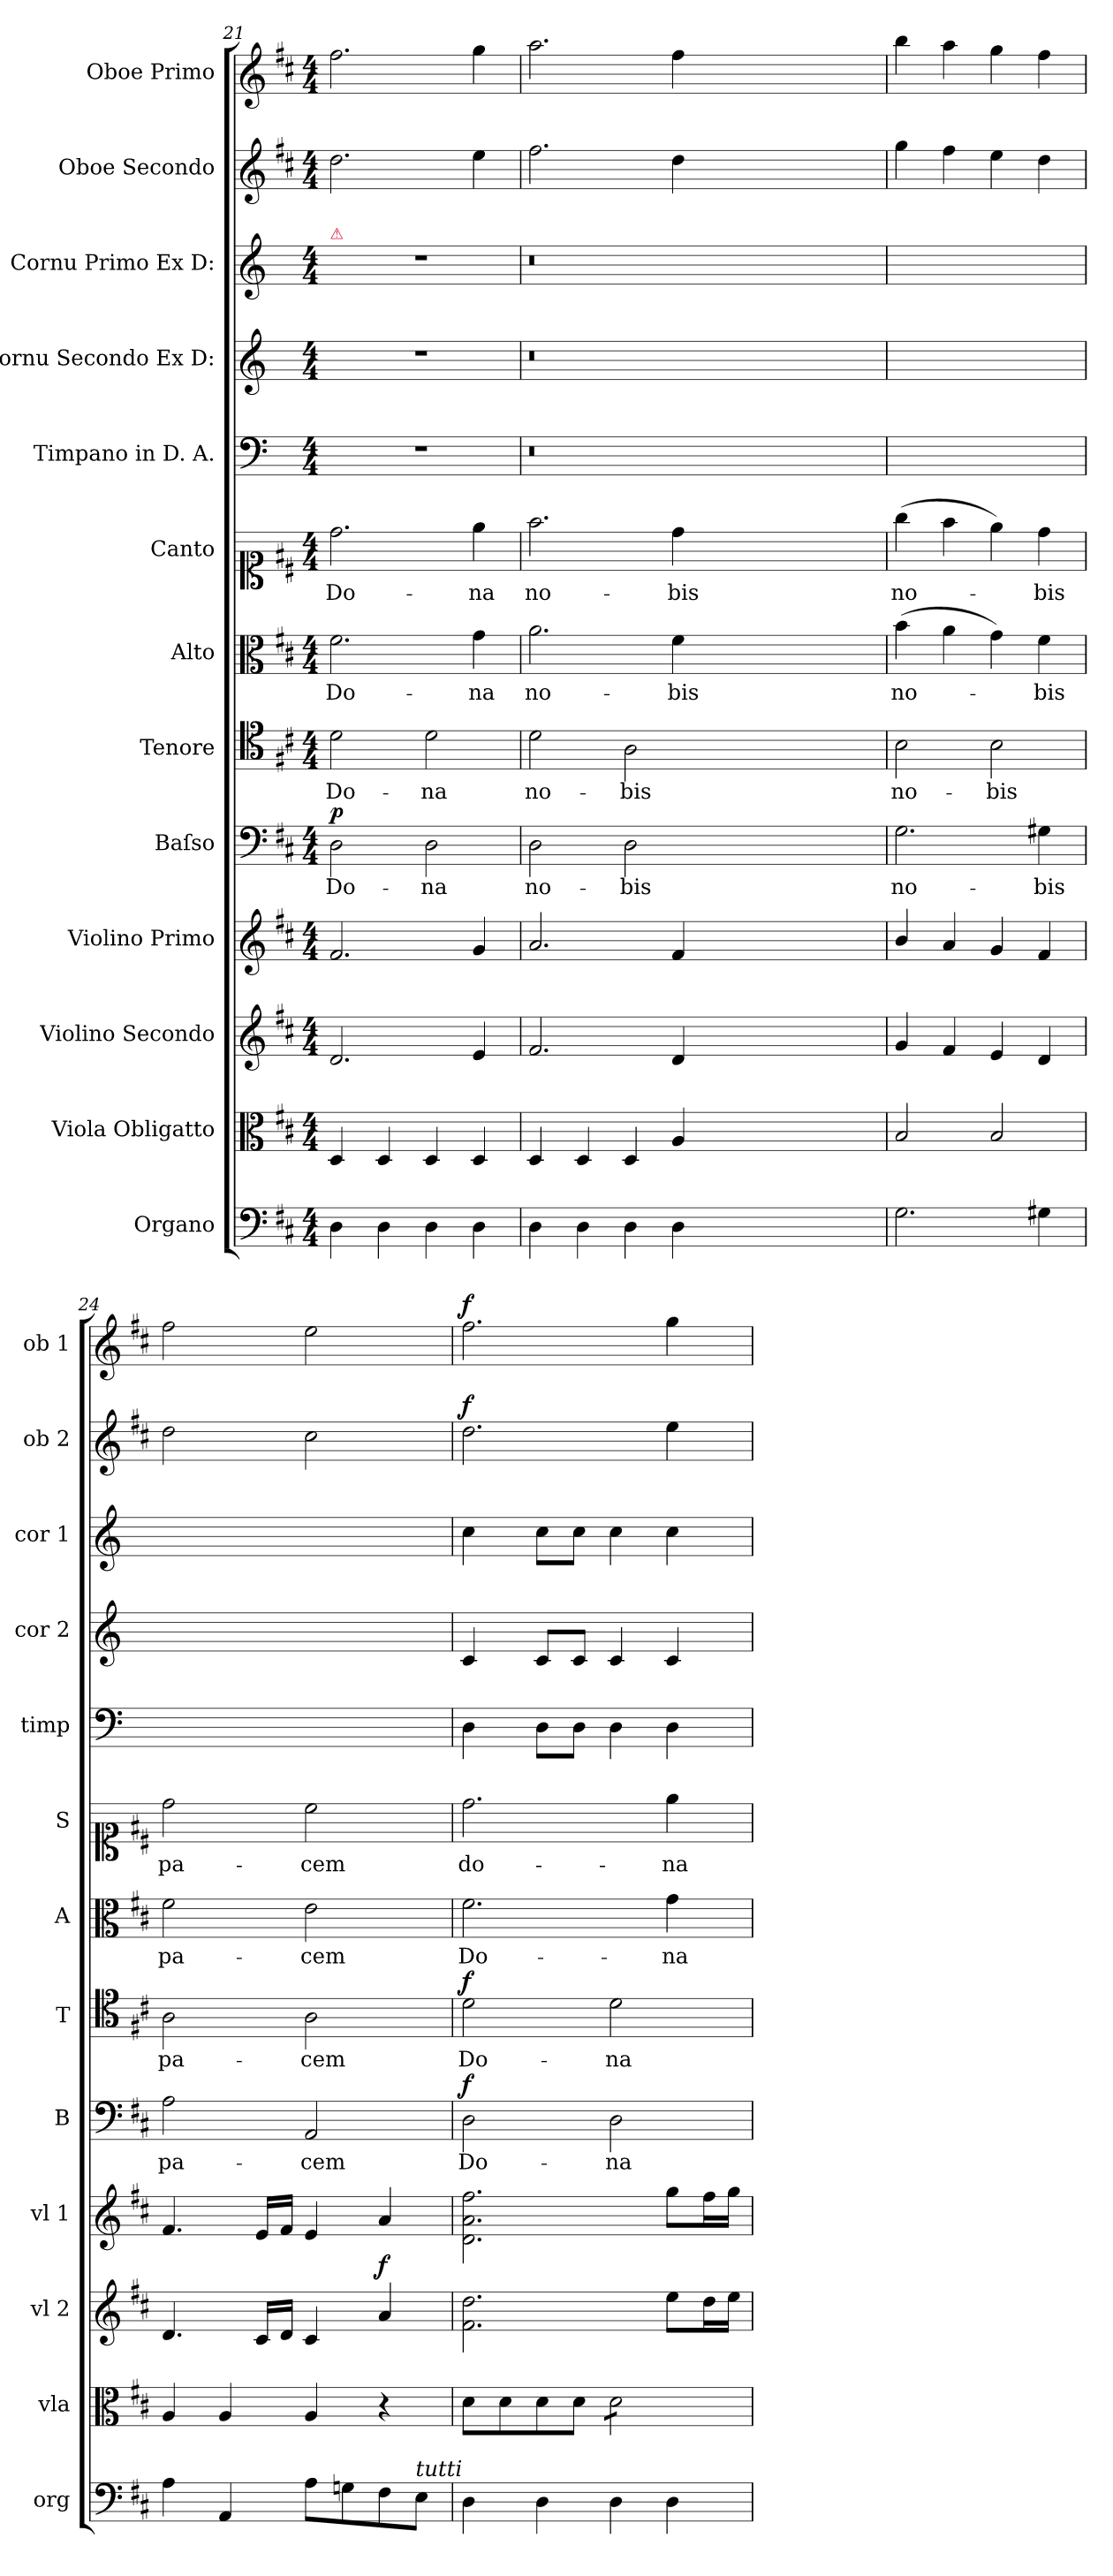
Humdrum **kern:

**kern	**kern	**dynam	**kern	**dynam	**kern	**dynam	**kern	**text	**dynam	**kern	**text	**dynam	**kern	**text	**kern	**text	**kern	**kern	**kern	**kern	**dynam	**kern	**dynam
*part13	*part12	*part12	*part11	*part11	*part10	*part10	*part9	*part9	*part9	*part8	*part8	*part8	*part7	*part7	*part6	*part6	*part5	*part4	*part3	*part2	*part2	*part1	*part1
*staff13	*staff12	*staff12	*staff11	*staff11	*staff10	*staff10	*staff9	*staff9	*staff9	*staff8	*staff8	*staff8	*staff7	*staff7	*staff6	*staff6	*staff5	*staff4	*staff3	*staff2	*staff2	*staff1	*staff1
*I"Organo	*I"Viola Obligatto	*	*I"Violino Secondo	*	*I"Violino Primo	*	*I"Baſso	*	*	*I"Tenore	*	*	*I"Alto	*	*I"Canto	*	*I"Timpano in D. A.	*I"Cornu Secondo Ex D:	*I"Cornu Primo Ex D:	*I"Oboe Secondo	*	*I"Oboe Primo	*
*I'org	*I'vla	*	*I'vl 2	*	*I'vl 1	*	*I'B	*	*	*I'T	*	*	*I'A	*	*I'S	*	*I'timp	*I'cor 2	*I'cor 1	*I'ob 2	*	*I'ob 1	*
*clefF4	*clefC3	*	*clefG2	*	*clefG2	*	*clefF4	*	*	*clefC4	*	*	*clefC3	*	*clefC1	*	*clefF4	*clefG2	*clefG2	*clefG2	*	*clefG2	*
*	*	*	*	*	*	*	*	*	*	*	*	*	*	*	*	*	*	*ITrd6c10	*ITrd6c10	*	*	*	*
*k[f#c#]	*k[f#c#]	*	*k[f#c#]	*	*k[f#c#]	*	*k[f#c#]	*	*	*k[f#c#]	*	*	*k[f#c#]	*	*k[f#c#]	*	*k[]	*k[f#c#]	*k[f#c#]	*k[f#c#]	*	*k[f#c#]	*
*D:	*D:	*	*D:	*	*D:	*	*D:	*	*	*D:	*	*	*D:	*	*D:	*	*	*	*	*D:	*	*D:	*
*M4/4	*M4/4	*	*M4/4	*	*M4/4	*	*M4/4	*	*	*M4/4	*	*	*M4/4	*	*M4/4	*	*M4/4	*M4/4	*M4/4	*M4/4	*	*M4/4	*
=21	=21	=21	=21	=21	=21	=21	=21	=21	=21	=21	=21	=21	=21	=21	=21	=21	=21	=21	=21	=21	=21	=21	=21
!	!	!	!	!	!	!	!	!	!	!	!	!	!	!	!	!	!	!	!LO:TX:a:color=crimson:t=⚠	!	!	!	!
!	!	!	!	!	!	!	!	!	!LO:DY:a	!	!	!	!	!	!	!	!	!	!	!	!	!	!
4D\	4D/	.	2.d/	.	2.f#/	.	2D\	Do-	p	2d\	Do-	.	2.f#\	Do-	2.dd\	Do-	1r	1r	1r	2.dd\	.	2.ff#\	.
4D\	4D/	.	.	.	.	.	.	.	.	.	.	.	.	.	.	.	.	.	.	.	.	.	.
4D\	4D/	.	.	.	.	.	2D\	-na	.	2d\	-na	.	.	.	.	.	.	.	.	.	.	.	.
4D\	4D/	.	4e/	.	4g/	.	.	.	.	.	.	.	4g\	-na	4ee\	-na	.	.	.	4ee\	.	4gg\	.
=22	=22	=22	=22	=22	=22	=22	=22	=22	=22	=22	=22	=22	=22	=22	=22	=22	=22	=22	=22	=22	=22	=22	=22
4D\	4D/	.	2.f#/	.	2.a/	.	2D\	no-	.	2d\	no-	.	2.a\	no-	2.ff#\	no-	0.r	0.r	0.r	2.ff#\	.	2.aa\	.
4D\	4D/	.	.	.	.	.	.	.	.	.	.	.	.	.	.	.	.	.	.	.	.	.	.
4D\	4D/	.	.	.	.	.	2D\	-bis	.	2A\	-bis	.	.	.	.	.	.	.	.	.	.	.	.
4D\	4A/	.	4d/	.	4f#/	.	.	.	.	.	.	.	4f#\	-bis	4dd\	-bis	.	.	.	4dd\	.	4ff#\	.
0ryy	0ryy	.	0ryy	.	0ryy	.	0ryy	.	.	0ryy	.	.	0ryy	.	0ryy	.	.	.	.	0ryy	.	0ryy	.
=23	=23	=23	=23	=23	=23	=23	=23	=23	=23	=23	=23	=23	=23	=23	=23	=23	=23	=23	=23	=23	=23	=23	=23
!	!	!	!	!	!	!	!	!LO:LY:i	!	!	!LO:LY:i	!	!	!LO:LY:i	!	!LO:LY:i	!	!	!	!	!	!	!
2.G\	2B/	.	4g/	.	4b/	.	2.G\	no-	.	2B\	no-	.	(4b\	no-	(4gg\	no-	1ryy	1ryy	1ryy	4gg\	.	4bb\	.
.	.	.	4f#/	.	4a/	.	.	.	.	.	.	.	4a\	.	4ff#\	.	.	.	.	4ff#\	.	4aa\	.
!	!	!	!	!	!	!	!	!	!	!	!LO:LY:i	!	!	!	!	!	!	!	!	!	!	!	!
.	2B/	.	4e/	.	4g/	.	.	.	.	2B\	-bis	.	4g\)	.	4ee\)	.	.	.	.	4ee\	.	4gg\	.
!	!	!	!	!	!	!	!	!LO:LY:i	!	!	!	!	!	!LO:LY:i	!	!LO:LY:i	!	!	!	!	!	!	!
4G#X\	.	.	4d/	.	4f#/	.	4G#X\	-bis	.	.	.	.	4f#\	-bis	4dd\	-bis	.	.	.	4dd\	.	4ff#\	.
=24	=24	=24	=24	=24	=24	=24	=24	=24	=24	=24	=24	=24	=24	=24	=24	=24	=24	=24	=24	=24	=24	=24	=24
4A\	4A/	.	4.d/	.	4.f#/	.	2A\	pa-	.	2A\	pa-	.	2f#\	pa-	2dd\	pa-	1ryy	1ryy	1ryy	2dd\	.	2ff#\	.
4AA/	4A/	.	.	.	.	.	.	.	.	.	.	.	.	.	.	.	.	.	.	.	.	.	.
.	.	.	16c#/LL	.	16e/LL	.	.	.	.	.	.	.	.	.	.	.	.	.	.	.	.	.	.
.	.	.	16d/JJ	.	16f#/JJ	.	.	.	.	.	.	.	.	.	.	.	.	.	.	.	.	.	.
8A\L	4A/	.	4c#/	.	4e/	.	2AA/	-cem	.	2A\	-cem	.	2e\	-cem	2cc#\	-cem	.	.	.	2cc#\	.	2ee\	.
8Gn\	.	.	.	.	.	.	.	.	.	.	.	.	.	.	.	.	.	.	.	.	.	.	.
!	!	!	!	!LO:DY:a	!	!	!	!	!	!	!	!	!	!	!	!	!	!	!	!	!	!	!
8F#\	4r	.	4a/	f	4a/	.	.	.	.	.	.	.	.	.	.	.	.	.	.	.	.	.	.
!LO:TX:a:i:t=tutti	!	!	!	!	!	!	!	!	!	!	!	!	!	!	!	!	!	!	!	!	!	!	!
8E\J	.	.	.	.	.	.	.	.	.	.	.	.	.	.	.	.	.	.	.	.	.	.	.
=25	=25	=25	=25	=25	=25	=25	=25	=25	=25	=25	=25	=25	=25	=25	=25	=25	=25	=25	=25	=25	=25	=25	=25
!	!	!LO:DY:a	!	!	!	!LO:DY:a	!	!	!LO:DY:a	!	!	!LO:DY:a	!	!	!	!	!	!	!	!	!LO:DY:a	!	!LO:DY:a
4D\	8d\L	for	2.f#\ 2.dd\	.	2.d\ 2.a\ 2.ff#\	for	2D\	Do-	f	2d\	Do-	f	2.f#\	Do-	2.dd\	do-	4D\	4D/	4d\	2.dd\	f	2.ff#\	f
.	8d\	.	.	.	.	.	.	.	.	.	.	.	.	.	.	.	.	.	.	.	.	.	.
4D\	8d\	.	.	.	.	.	.	.	.	.	.	.	.	.	.	.	8D\L	8D/L	8d\L	.	.	.	.
.	8d\J	.	.	.	.	.	.	.	.	.	.	.	.	.	.	.	8D\J	8D/J	8d\J	.	.	.	.
*	*tremolo	*	*	*	*	*	*	*	*	*	*	*	*	*	*	*	*	*	*	*	*	*	*
4D\	8d\L	.	.	.	.	.	2D\	-na	.	2d\	-na	.	.	.	.	.	4D\	4D/	4d\	.	.	.	.
.	8d\	.	.	.	.	.	.	.	.	.	.	.	.	.	.	.	.	.	.	.	.	.	.
4D\	8d\	.	8ee\L	.	8gg\L	.	.	.	.	.	.	.	4g\	-na	4ee\	-na	4D\	4D/	4d\	4ee\	.	4gg\	.
.	8d\J	.	16dd\L	.	16ff#\L	.	.	.	.	.	.	.	.	.	.	.	.	.	.	.	.	.	.
*	*Xtremolo	*	*	*	*	*	*	*	*	*	*	*	*	*	*	*	*	*	*	*	*	*	*
.	.	.	16ee\JJ	.	16gg\JJ	.	.	.	.	.	.	.	.	.	.	.	.	.	.	.	.	.	.
=	=	=	=	=	=	=	=	=	=	=	=	=	=	=	=	=	=	=	=	=	=	=	=
*-	*-	*-	*-	*-	*-	*-	*-	*-	*-	*-	*-	*-	*-	*-	*-	*-	*-	*-	*-	*-	*-	*-	*-
